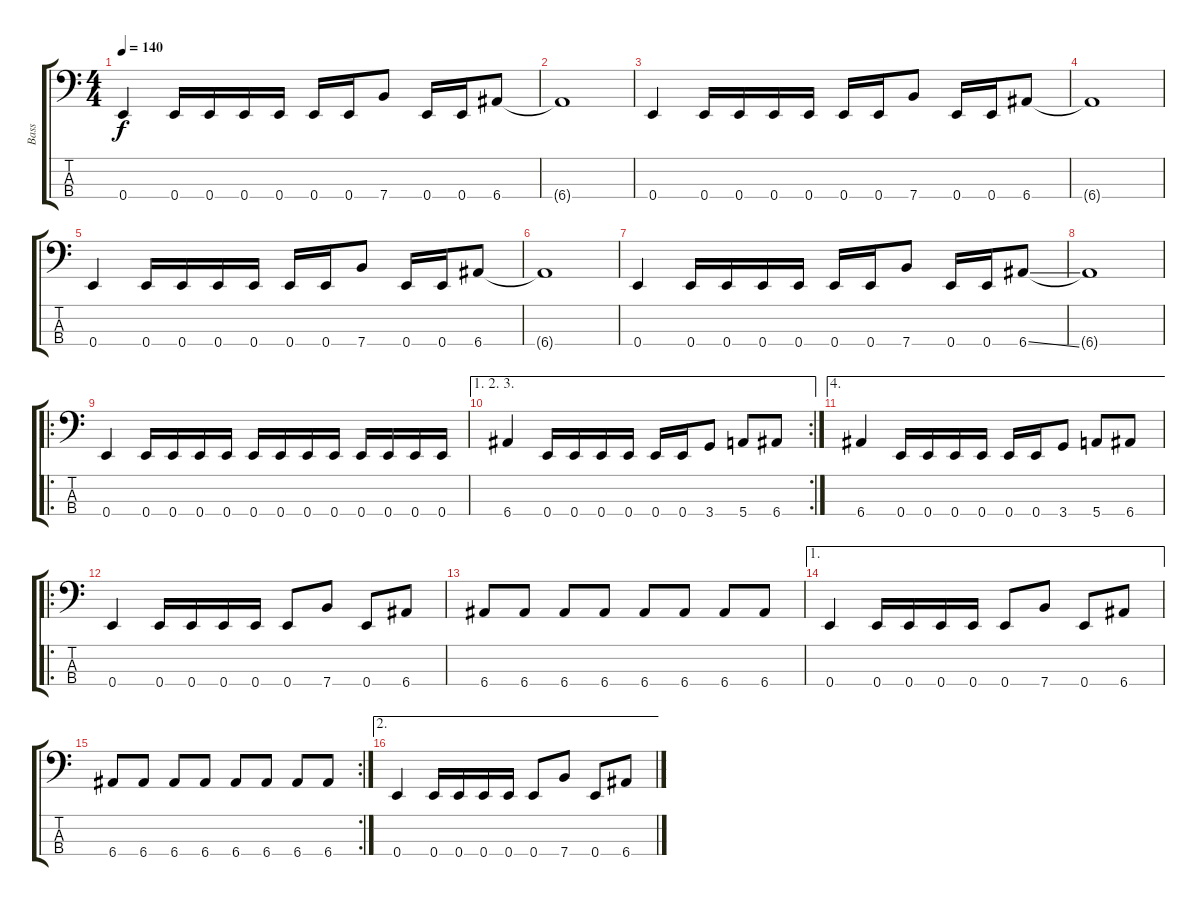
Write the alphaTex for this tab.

\track ("Bass" "Bass") {instrument electricbasspick}
\staff {score tabs}
\tuning (G2 D2 A1 E1) {hide}
\ts (4 4)
\tempo 140
\clef f4
\ks c
0.4.4{dy f instrument electricbasspick} 0.4.16 0.4.16 0.4.16 0.4.16 0.4.16 0.4.16 7.4.8 0.4.16 0.4.16 6.4.8 |
6.4{t}.1 |
0.4.4 0.4.16 0.4.16 0.4.16 0.4.16 0.4.16 0.4.16 7.4.8 0.4.16 0.4.16 6.4.8 |
6.4{t}.1 |
0.4.4 0.4.16 0.4.16 0.4.16 0.4.16 0.4.16 0.4.16 7.4.8 0.4.16 0.4.16 6.4.8 |
6.4{t}.1 |
0.4.4 0.4.16 0.4.16 0.4.16 0.4.16 0.4.16 0.4.16 7.4.8 0.4.16 0.4.16 6.4{ss}.8 |
6.4{t}.1 |
\ro
0.4.4 0.4.16 0.4.16 0.4.16 0.4.16 0.4.16 0.4.16 0.4.16 0.4.16 0.4.16 0.4.16 0.4.16 0.4.16 |
\ae (1 2 3)
\rc 2
6.4.4 0.4.16 0.4.16 0.4.16 0.4.16 0.4.16 0.4.16 3.4.8 5.4.8 6.4.8 |
\ae 4
6.4.4 0.4.16 0.4.16 0.4.16 0.4.16 0.4.16 0.4.16 3.4.8 5.4.8 6.4.8 |
\ro
0.4.4 0.4.16 0.4.16 0.4.16 0.4.16 0.4.8 7.4.8 0.4.8 6.4.8 |
6.4.8 6.4.8 6.4.8 6.4.8 6.4.8 6.4.8 6.4.8 6.4.8 |
\ae 1
0.4.4 0.4.16 0.4.16 0.4.16 0.4.16 0.4.8 7.4.8 0.4.8 6.4.8 |
\rc 2
6.4.8 6.4.8 6.4.8 6.4.8 6.4.8 6.4.8 6.4.8 6.4.8 |
\ae 2
0.4.4 0.4.16 0.4.16 0.4.16 0.4.16 0.4.8 7.4.8 0.4.8 6.4.8
